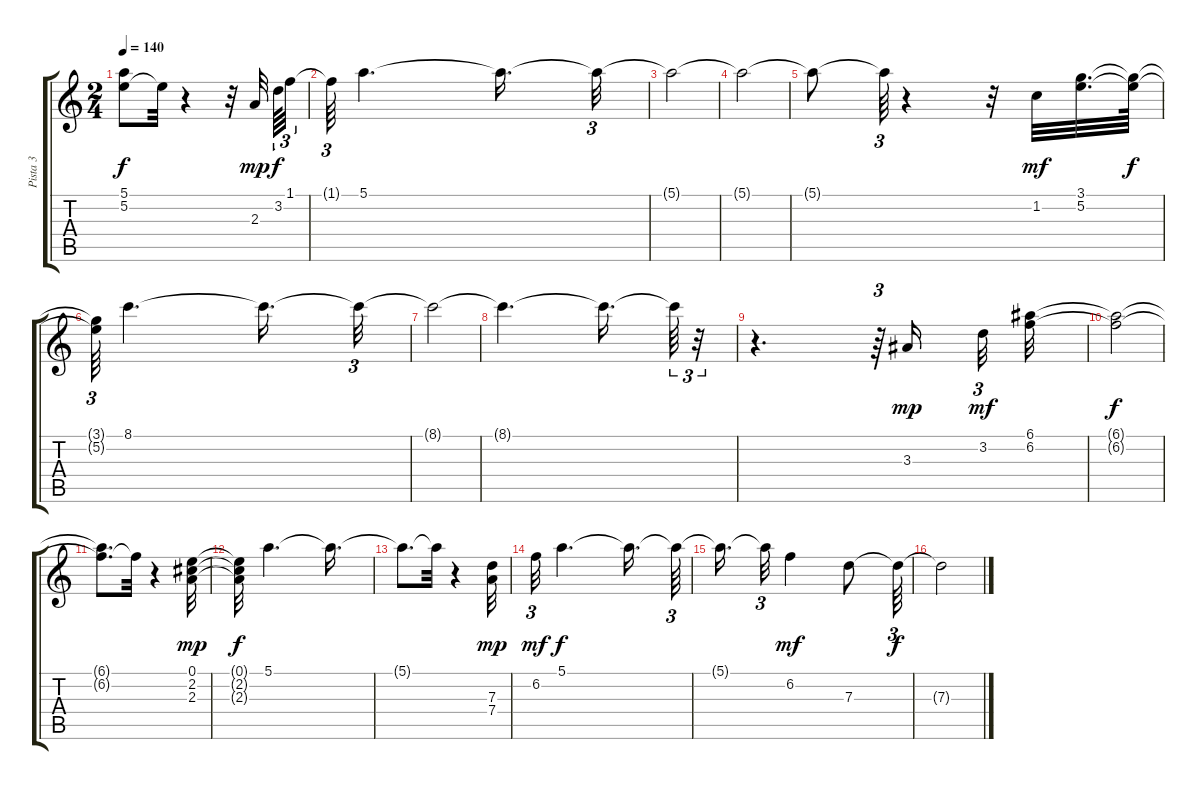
\track ("Pista 3" "Pista 3") {instrument electricguitarclean}
\staff {score tabs}
\tuning (E4 B3 G3 D3 A2 E2) {hide}
\ts (2 4)
\tempo 140
\clef g2
\ks c
(5.1{t} 5.2{t}).8{dy f} 5.2{t}.32 r.4 r.32 2.3.32{dy mp beam splitsecondary} 3.2.64{tu (3 2) dy f} 1.1.32{tu (3 2)} |
1.1{t}.64{tu (3 2)} 5.1.4{d} 5.1{t}.16{d} 5.1{t}.32{tu (3 2)} |
5.1{t}.2 |
5.1{t}.2 |
5.1{t}.8 5.1{t}.64{tu (3 2)} r.4 r.32 1.2.32{dy mf} (3.1 5.2).32{d} (3.1{t} 5.2{t}).64{dy f} |
(3.1{t} 5.2{t}).64{tu (3 2)} 8.1.4{d} 8.1{t}.16{d} 8.1{t}.32{tu (3 2)} |
8.1{t}.2 |
8.1{t}.4{d} 8.1{t}.16{d} 8.1{t}.64{tu (3 2)} r.32{tu (3 2)} |
r.4{d} r.64{tu (3 2)} 3.3.16{dy mp beam splitsecondary} 3.2.32{tu (3 2) dy mf} (6.1 6.2).32 |
(6.1{t} 6.2{t}).2{dy f} |
(6.1{t} 6.2{t}).8{d} 6.2{t}.32 r.4 (0.1 2.2 2.3).32{dy mp} |
(0.1{t} 2.2{t} 2.3{t}).32{dy f} 5.1.4{d} 5.1{t}.16{d} |
5.1{t}.8{d} 5.1{t}.32 r.4 (7.3 7.4).32{dy mp} |
6.2.32{tu (3 2) dy mf} 5.1.4{d dy f} 5.1{t}.16{d} 5.1{t}.64{tu (3 2)} |
5.1{t}.16{d} 5.1{t}.32{tu (3 2)} 6.2.4{dy mf} 7.3.8 7.3{t}.64{tu (3 2) dy f} |
7.3{t}.2
